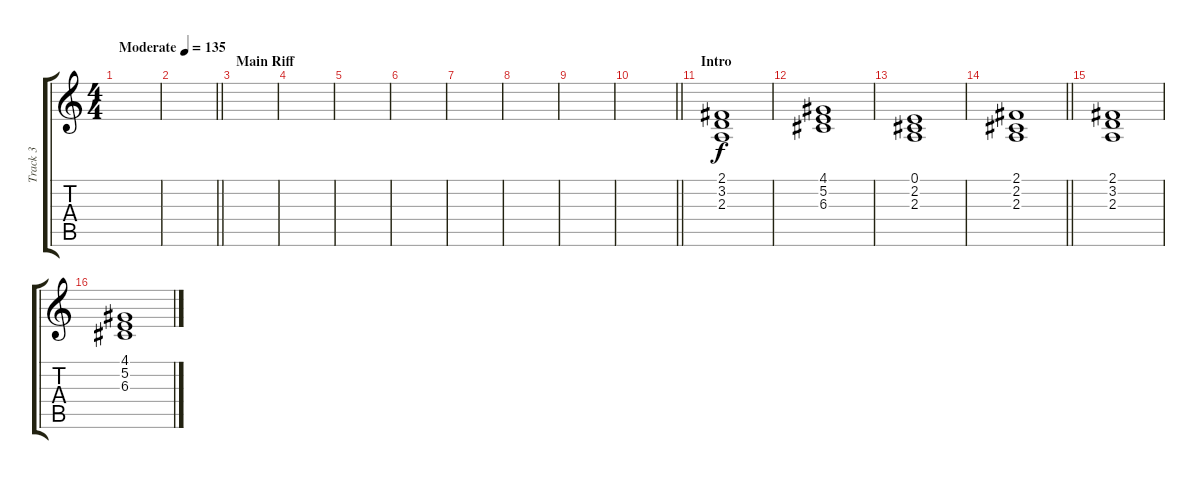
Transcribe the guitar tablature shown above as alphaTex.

\track ("Track 3" "Track 3") {instrument acousticgrandpiano}
\staff {score tabs}
\tuning (E4 B3 G3 D3 A2 E2) {hide}
\ts (4 4)
\tempo (135 "Moderate")
\clef g2
\ks c
|
\barLineRight lightlight
|
\section ("" "Main Riff")
|
|
|
|
|
|
|
\barLineRight lightlight
|
\section ("" "Intro")
(2.1 3.2 2.3).1 |
(4.1 5.2 6.3).1 |
(0.1 2.2 2.3).1 |
\barLineRight lightlight
(2.1 2.2 2.3).1 |
(2.1 3.2 2.3).1 |
(4.1 5.2 6.3).1
